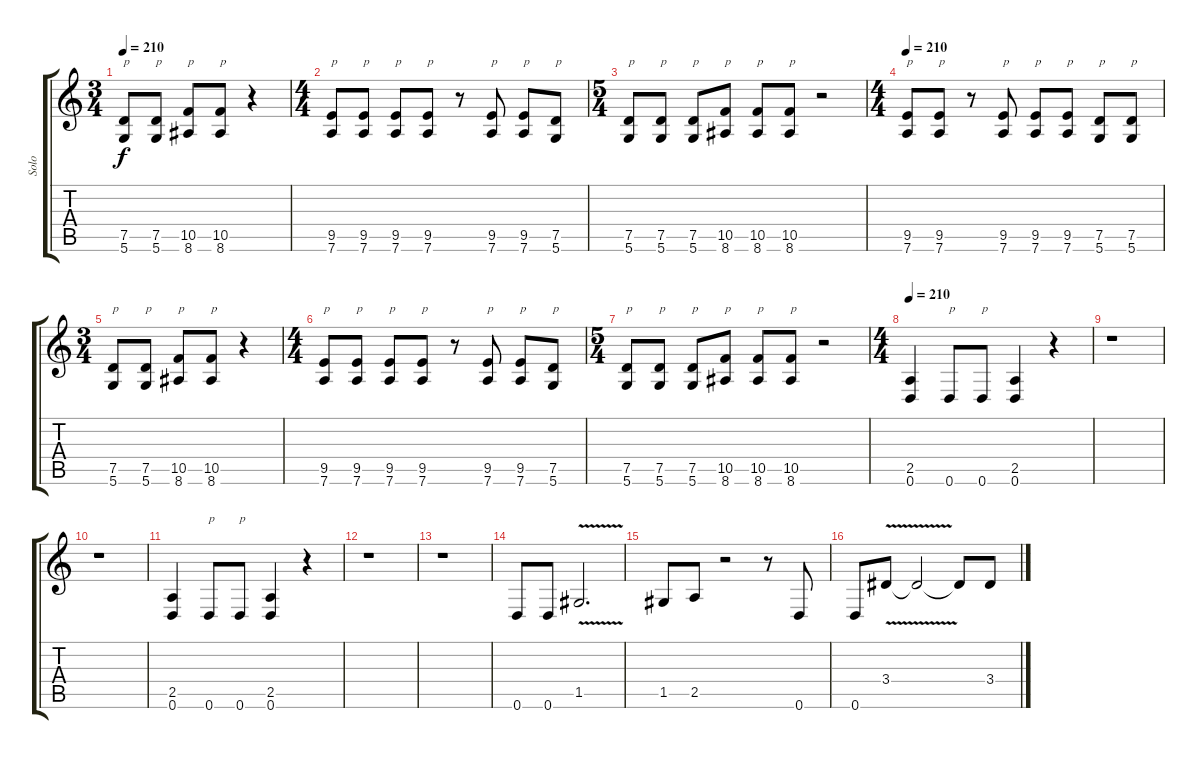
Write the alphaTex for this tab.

\track ("Solo" "Solo") {instrument distortionguitar}
\staff {score tabs}
\tuning (D4 A3 F3 C3 G2 D2) {hide}
\ts (3 4)
\tempo 210
\clef g2
\ks c
(7.5 5.6).8{txt "p" dy f} (7.5 5.6).8{txt "p"} (10.5 8.6).8{txt "p"} (10.5 8.6).8{txt "p"} r.4 |
\ts (4 4)
(9.5 7.6).8{txt "p"} (9.5 7.6).8{txt "p"} (9.5 7.6).8{txt "p"} (9.5 7.6).8{txt "p"} r.8 (9.5 7.6).8{txt "p"} (9.5 7.6).8{txt "p"} (7.5 5.6).8{txt "p"} |
\ts (5 4)
(7.5 5.6).8{txt "p"} (7.5 5.6).8{txt "p"} (7.5 5.6).8{txt "p"} (10.5 8.6).8{txt "p"} (10.5 8.6).8{txt "p"} (10.5 8.6).8{txt "p"} r.2 |
\ts (4 4)
\tempo 210
(9.5 7.6).8{txt "p"} (9.5 7.6).8{txt "p"} r.8 (9.5 7.6).8{txt "p"} (9.5 7.6).8{txt "p"} (9.5 7.6).8{txt "p"} (7.5 5.6).8{txt "p"} (7.5 5.6).8{txt "p"} |
\ts (3 4)
(7.5 5.6).8{txt "p"} (7.5 5.6).8{txt "p"} (10.5 8.6).8{txt "p"} (10.5 8.6).8{txt "p"} r.4 |
\ts (4 4)
(9.5 7.6).8{txt "p"} (9.5 7.6).8{txt "p"} (9.5 7.6).8{txt "p"} (9.5 7.6).8{txt "p"} r.8 (9.5 7.6).8{txt "p"} (9.5 7.6).8{txt "p"} (7.5 5.6).8{txt "p"} |
\ts (5 4)
(7.5 5.6).8{txt "p"} (7.5 5.6).8{txt "p"} (7.5 5.6).8{txt "p"} (10.5 8.6).8{txt "p"} (10.5 8.6).8{txt "p"} (10.5 8.6).8{txt "p"} r.2 |
\ts (4 4)
\tempo 210
(2.5 0.6).4 0.6.8{txt "p"} 0.6.8{txt "p"} (2.5 0.6).4 r.4 |
r.1 |
r.1 |
(2.5 0.6).4 0.6.8{txt "p"} 0.6.8{txt "p"} (2.5 0.6).4 r.4 |
r.1 |
r.1 |
0.6.8 0.6.8 1.5{v}.2{d} |
1.5.8 2.5.8 r.2 r.8 0.6.8 |
0.6.8 3.4{v}.8 3.4{t}.2 3.4{t}.8 3.4.8
